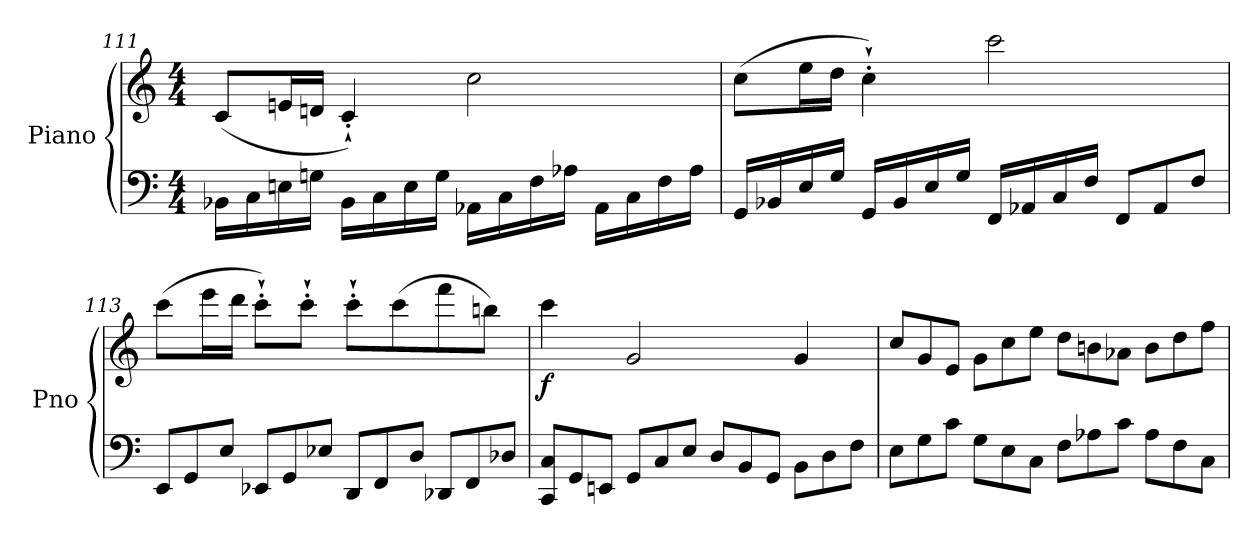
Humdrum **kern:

**kern	**kern	**dynam
*part1	*part1	*part1
*staff2	*staff1	*staff1/2
*I"Piano	*	*
*I'Pno	*	*
!!LO:LB:g=z
*clefF4	*clefG2	*
*k[]	*k[]	*
*M4/4	*M4/4	*
=111	=111	=111
16BB-X\LL	(8c/L	.
16C\	.	.
16En\	16en/L	.
16Gn\JJ	16dn/JJ	.
16BB-\LL	4c`'/)	.
16C\	.	.
16E\	.	.
16G\JJ	.	.
16AA-X\LL	2cc\	.
16C\	.	.
16F\	.	.
16A-X\JJ	.	.
16AA-\LL	.	.
16C\	.	.
16F\	.	.
16A-\JJ	.	.
=112	=112	=112
!	!	!LO:DY:b
16GG/LL	(8cc\L	other-dynamics
16BB-X/	.	.
16E/	16ee\L	.
16G/JJ	16dd\JJ	.
16GG/LL	4cc`'\)	.
16BB-/	.	.
16E/	.	.
16G/JJ	.	.
16FF/LL	2ccc\	.
16AA-X/	.	.
16C/	.	.
16F/JJ	.	.
*Xtuplet	*	*
12FF/L	.	.
12AA-/	.	.
12F/J	.	.
=113	=113	=113
12EE/L	(8ccc\L	.
12GG/	.	.
.	16eee\L	.
12E/J	.	.
.	16ddd\JJ	.
12EE-X/L	8ccc`'\L)	.
12GG/	.	.
.	8ccc`'\J	.
12E-X/J	.	.
12DD/L	8ccc`'\L	.
12FF/	.	.
.	(8ccc\	.
12D/J	.	.
12DD-X/L	8fff\	.
12FF/	.	.
.	8bbn\J)	.
12D-X/J	.	.
!!LO:PB:g=z
=114	=114	=114
!	!	!LO:DY:b
12CC/ 12C/L	4ccc\	f
12GG/	.	.
12EEn/J	.	.
12GG/L	2g/	.
12C/	.	.
12E/J	.	.
12D/L	.	.
12BB/	.	.
12GG/J	.	.
12BB\L	4g/	.
12D\	.	.
12F\J	.	.
=115	=115	=115
*	*Xtuplet	*
12E\L	12cc/L	.
12G\	12g/	.
12c\J	12e/J	.
12G\L	12g\L	.
12E\	12cc\	.
12C\J	12ee\J	.
12F\L	12dd\L	.
12A-X\	12bn\	.
12c\J	12a-X\J	.
12A-\L	12b\L	.
12F\	12dd\	.
12C\J	12ff\J	.
=	=	=
*-	*-	*-
